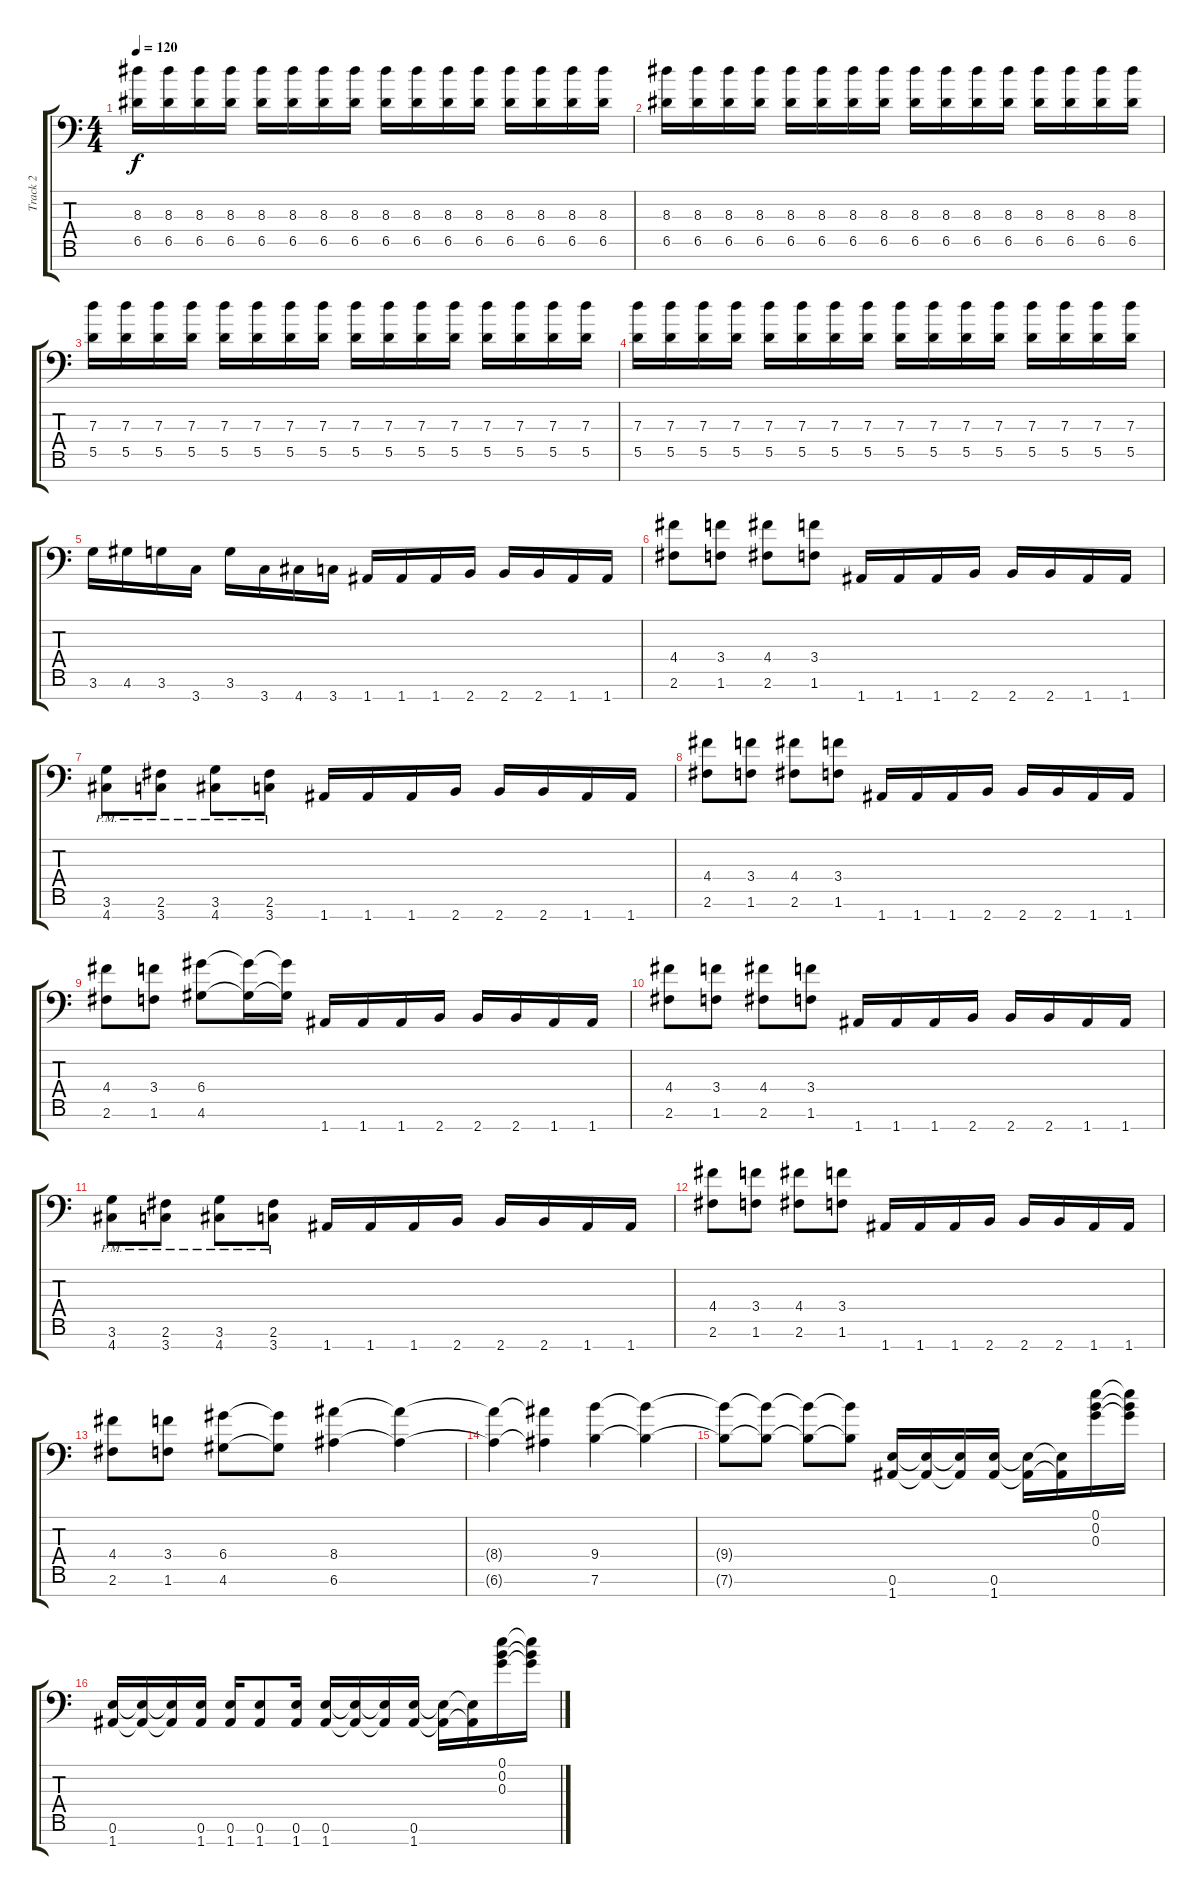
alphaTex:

\track ("Track 2" "Track 2") {instrument distortionguitar}
\staff {score tabs}
\tuning (E4 B3 G3 D3 A2 E2 A1) {hide}
\ts (4 4)
\tempo 120
\clef f4
\ks c
(8.3 6.5).16{dy f} (8.3 6.5).16 (8.3 6.5).16 (8.3 6.5).16 (8.3 6.5).16 (8.3 6.5).16 (8.3 6.5).16 (8.3 6.5).16 (8.3 6.5).16 (8.3 6.5).16 (8.3 6.5).16 (8.3 6.5).16 (8.3 6.5).16 (8.3 6.5).16 (8.3 6.5).16 (8.3 6.5).16 |
(8.3 6.5).16 (8.3 6.5).16 (8.3 6.5).16 (8.3 6.5).16 (8.3 6.5).16 (8.3 6.5).16 (8.3 6.5).16 (8.3 6.5).16 (8.3 6.5).16 (8.3 6.5).16 (8.3 6.5).16 (8.3 6.5).16 (8.3 6.5).16 (8.3 6.5).16 (8.3 6.5).16 (8.3 6.5).16 |
(7.3 5.5).16 (7.3 5.5).16 (7.3 5.5).16 (7.3 5.5).16 (7.3 5.5).16 (7.3 5.5).16 (7.3 5.5).16 (7.3 5.5).16 (7.3 5.5).16 (7.3 5.5).16 (7.3 5.5).16 (7.3 5.5).16 (7.3 5.5).16 (7.3 5.5).16 (7.3 5.5).16 (7.3 5.5).16 |
(7.3 5.5).16 (7.3 5.5).16 (7.3 5.5).16 (7.3 5.5).16 (7.3 5.5).16 (7.3 5.5).16 (7.3 5.5).16 (7.3 5.5).16 (7.3 5.5).16 (7.3 5.5).16 (7.3 5.5).16 (7.3 5.5).16 (7.3 5.5).16 (7.3 5.5).16 (7.3 5.5).16 (7.3 5.5).16 |
3.6.16 4.6.16 3.6.16 3.7.16 3.6.16 3.7.16 4.7.16 3.7.16 1.7.16 1.7.16 1.7.16 2.7.16 2.7.16 2.7.16 1.7.16 1.7.16 |
(4.4 2.6).8 (3.4 1.6).8 (4.4 2.6).8 (3.4 1.6).8 1.7.16 1.7.16 1.7.16 2.7.16 2.7.16 2.7.16 1.7.16 1.7.16 |
(3.6{pm} 4.7{pm}).8 (2.6{pm} 3.7{pm}).8 (3.6{pm} 4.7{pm}).8 (2.6{pm} 3.7{pm}).8 1.7.16 1.7.16 1.7.16 2.7.16 2.7.16 2.7.16 1.7.16 1.7.16 |
(4.4 2.6).8 (3.4 1.6).8 (4.4 2.6).8 (3.4 1.6).8 1.7.16 1.7.16 1.7.16 2.7.16 2.7.16 2.7.16 1.7.16 1.7.16 |
(4.4 2.6).8 (3.4 1.6).8 (6.4 4.6).8 (6.4{t} 4.6{t}).16 (6.4{t} 4.6{t}).16 1.7.16 1.7.16 1.7.16 2.7.16 2.7.16 2.7.16 1.7.16 1.7.16 |
(4.4 2.6).8 (3.4 1.6).8 (4.4 2.6).8 (3.4 1.6).8 1.7.16 1.7.16 1.7.16 2.7.16 2.7.16 2.7.16 1.7.16 1.7.16 |
(3.6{pm} 4.7{pm}).8 (2.6{pm} 3.7{pm}).8 (3.6{pm} 4.7{pm}).8 (2.6{pm} 3.7{pm}).8 1.7.16 1.7.16 1.7.16 2.7.16 2.7.16 2.7.16 1.7.16 1.7.16 |
(4.4 2.6).8 (3.4 1.6).8 (4.4 2.6).8 (3.4 1.6).8 1.7.16 1.7.16 1.7.16 2.7.16 2.7.16 2.7.16 1.7.16 1.7.16 |
(4.4 2.6).8 (3.4 1.6).8 (6.4 4.6).8 (6.4{t} 4.6{t}).8 (8.4 6.6).4 (8.4{t} 6.6{t}).4 |
(8.4{t} 6.6{t}).4 (8.4{t} 6.6{t}).4 (9.4 7.6).4 (9.4{t} 7.6{t}).4 |
(9.4{t} 7.6{t}).8 (9.4{t} 7.6{t}).8 (9.4{t} 7.6{t}).8 (9.4{t} 7.6{t}).8 (0.6 1.7).16 (0.6{t} 1.7{t}).16 (0.6{t} 1.7{t}).16 (0.6 1.7).16 (0.6{t} 1.7{t}).16 (0.6{t} 1.7{t}).16 (0.1 0.2 0.3).16 (0.1{t} 0.2{t} 0.3{t}).16 |
(0.6 1.7).16 (0.6{t} 1.7{t}).16 (0.6{t} 1.7{t}).16 (0.6 1.7).16 (0.6 1.7).16 (0.6 1.7).8 (0.6 1.7).16 (0.6 1.7).16 (0.6{t} 1.7{t}).16 (0.6{t} 1.7{t}).16 (0.6 1.7).16 (0.6{t} 1.7{t}).16 (0.6{t} 1.7{t}).16 (0.1 0.2 0.3).16 (0.1{t} 0.2{t} 0.3{t}).16
